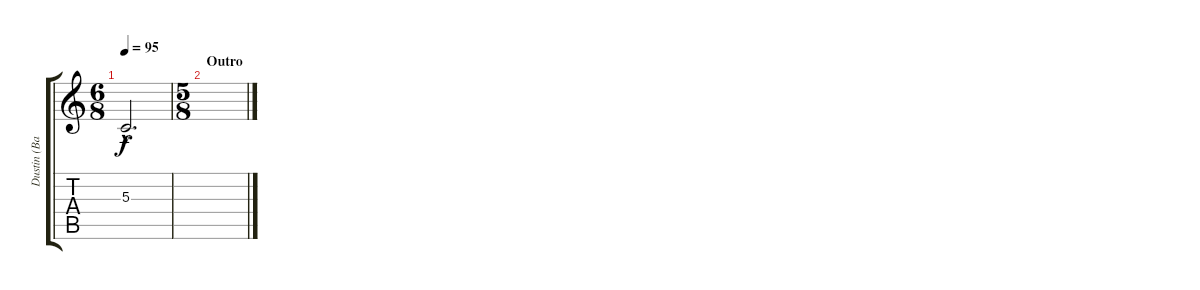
\track ("Dustin (Backup)" "Dustin (Ba") {instrument clarinet}
\staff {score tabs}
\tuning (E4 B3 G3 D3 A2 E2) {hide}
\ts (6 8)
\tempo 95
\clef g2
\ks c
5.3{hac}.2{d dy f} |
\ts (5 8)
\section ("" "Outro")
